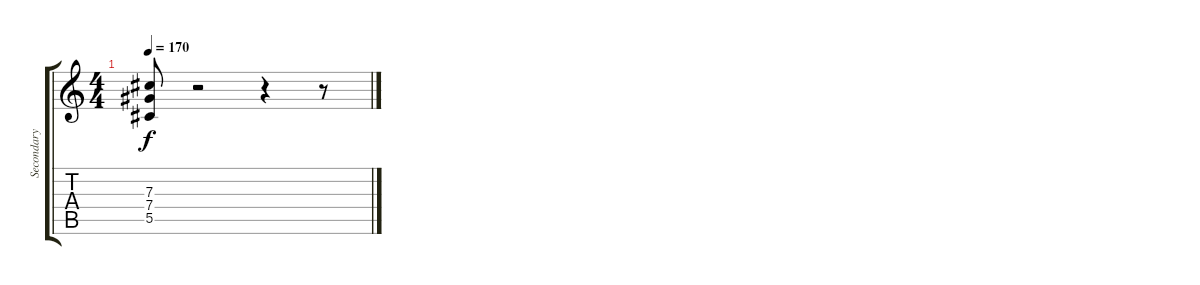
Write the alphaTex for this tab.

\track ("Secondary guitar" "Secondary ") {instrument distortionguitar}
\staff {score tabs}
\tuning (Eb4 Bb3 Gb3 Db3 Ab2 Db2) {hide}
\ts (4 4)
\tempo 170
\clef g2
\ks c
(7.3 7.4 5.5).8{dy f} r.2 r.4 r.8
